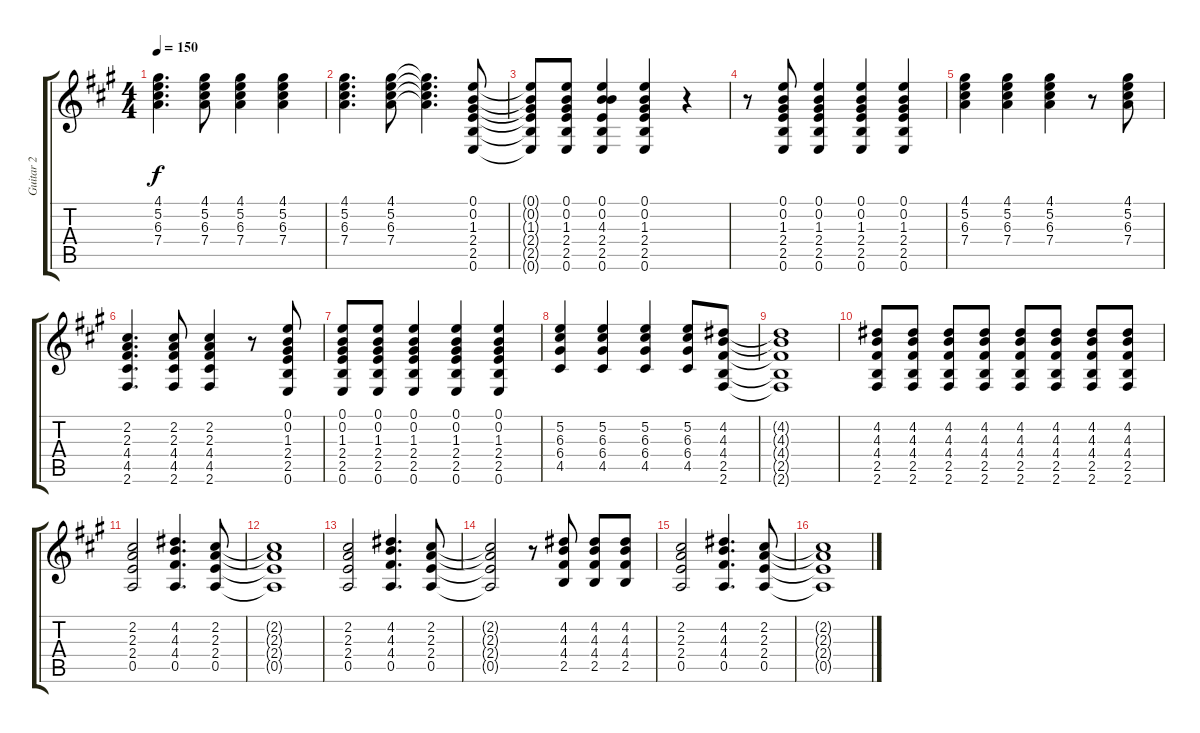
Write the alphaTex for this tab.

\track ("Guitar 2" "Guitar 2") {instrument overdrivenguitar}
\staff {score tabs}
\tuning (E4 B3 G3 D3 A2 E2) {hide}
\ts (4 4)
\tempo 150
\clef g2
\ks a
(4.1 5.2 6.3 7.4).4{d dy f} (4.1 5.2 6.3 7.4).8 (4.1 5.2 6.3 7.4).4 (4.1 5.2 6.3 7.4).4 |
(4.1 5.2 6.3 7.4).4{d} (4.1 5.2 6.3 7.4).8 (4.1{t} 5.2{t} 6.3{t} 7.4{t}).4{d} (0.1 0.2 1.3 2.4 2.5 0.6).8 |
(0.1{t} 0.2{t} 1.3{t} 2.4{t} 2.5{t} 0.6{t}).8 (0.1 0.2 1.3 2.4 2.5 0.6).8 (0.1 0.2 4.3 2.4 2.5 0.6).4 (0.1 0.2 1.3 2.4 2.5 0.6).4 r.4 |
r.8 (0.1 0.2 1.3 2.4 2.5 0.6).8 (0.1 0.2 1.3 2.4 2.5 0.6).4 (0.1 0.2 1.3 2.4 2.5 0.6).4 (0.1 0.2 1.3 2.4 2.5 0.6).4 |
(4.1 5.2 6.3 7.4).4 (4.1 5.2 6.3 7.4).4 (4.1 5.2 6.3 7.4).4 r.8 (4.1 5.2 6.3 7.4).8 |
(2.2 2.3 4.4 4.5 2.6).4{d} (2.2 2.3 4.4 4.5 2.6).8 (2.2 2.3 4.4 4.5 2.6).4 r.8 (0.1 0.2 1.3 2.4 2.5 0.6).8 |
(0.1 0.2 1.3 2.4 2.5 0.6).8 (0.1 0.2 1.3 2.4 2.5 0.6).8 (0.1 0.2 1.3 2.4 2.5 0.6).4 (0.1 0.2 1.3 2.4 2.5 0.6).4 (0.1 0.2 1.3 2.4 2.5 0.6).4 |
(5.2 6.3 6.4 4.5).4 (5.2 6.3 6.4 4.5).4 (5.2 6.3 6.4 4.5).4 (5.2 6.3 6.4 4.5).8 (4.2 4.3 4.4 2.5 2.6).8 |
(4.2{t} 4.3{t} 4.4{t} 2.5{t} 2.6{t}).1 |
(4.2 4.3 4.4 2.5 2.6).8 (4.2 4.3 4.4 2.5 2.6).8 (4.2 4.3 4.4 2.5 2.6).8 (4.2 4.3 4.4 2.5 2.6).8 (4.2 4.3 4.4 2.5 2.6).8 (4.2 4.3 4.4 2.5 2.6).8 (4.2 4.3 4.4 2.5 2.6).8 (4.2 4.3 4.4 2.5 2.6).8 |
(2.2 2.3 2.4 0.5).2 (4.2 4.3 4.4 0.5).4{d} (2.2 2.3 2.4 0.5).8 |
(2.2{t} 2.3{t} 2.4{t} 0.5{t}).1 |
(2.2 2.3 2.4 0.5).2 (4.2 4.3 4.4 0.5).4{d} (2.2 2.3 2.4 0.5).8 |
(2.2{t} 2.3{t} 2.4{t} 0.5{t}).2 r.8 (4.2 4.3 4.4 2.5).8 (4.2 4.3 4.4 2.5).8 (4.2 4.3 4.4 2.5).8 |
(2.2 2.3 2.4 0.5).2 (4.2 4.3 4.4 0.5).4{d} (2.2 2.3 2.4 0.5).8 |
(2.2{t} 2.3{t} 2.4{t} 0.5{t}).1
